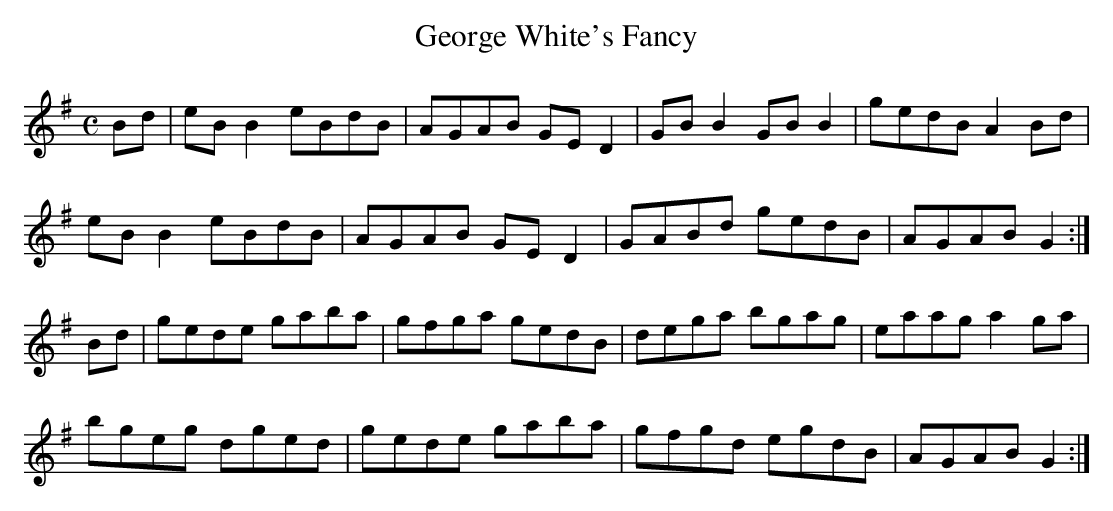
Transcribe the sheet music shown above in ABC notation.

X:1
T:George White's Fancy
M:C
L:1/8
K:G Major
Bd|eBB2 eBdB|AGAB GED2|GBB2 GBB2|gedB A2Bd|!
eBB2 eBdB|AGAB GED2|GABd gedB|AGAB G2:|!
Bd|gede gaba|gfga gedB|dega bgag|eaag a2ga|!
bgeg dged|gede gaba|gfgd egdB|AGAB G2:|!
